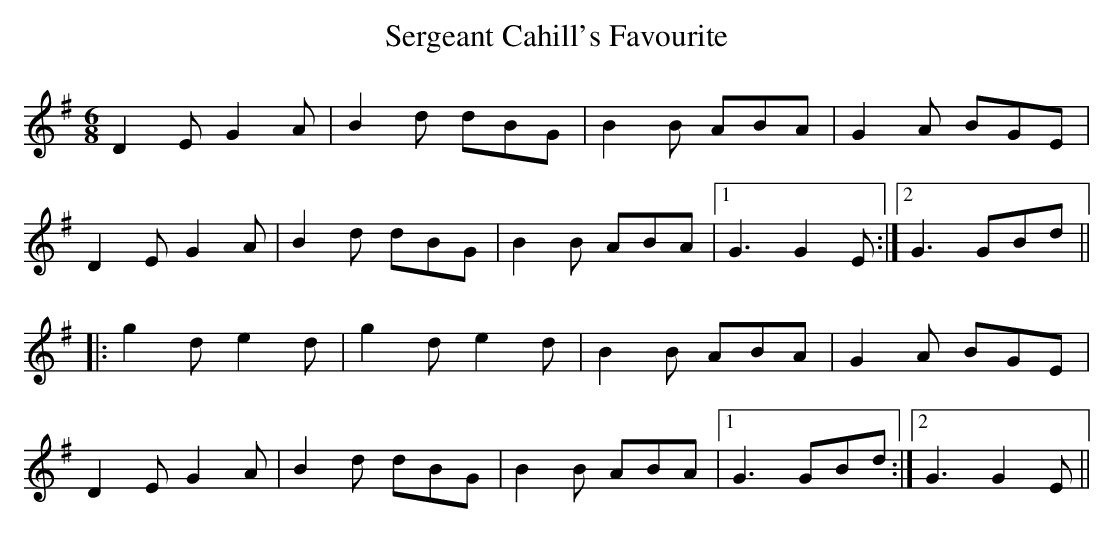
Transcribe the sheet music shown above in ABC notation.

X:1
T:Sergeant Cahill's Favourite
M:6/8
L:1/8
K:G
D2E G2A | B2d dBG | B2B ABA | G2A BGE |
D2E G2A | B2d dBG | B2B ABA |1 G3 G2E :|2 G3 GBd ||
|: g2d e2d | g2d e2d | B2B ABA | G2A BGE |
D2E G2A | B2d dBG | B2B ABA |1 G3 GBd :|2 G3 G2E ||
